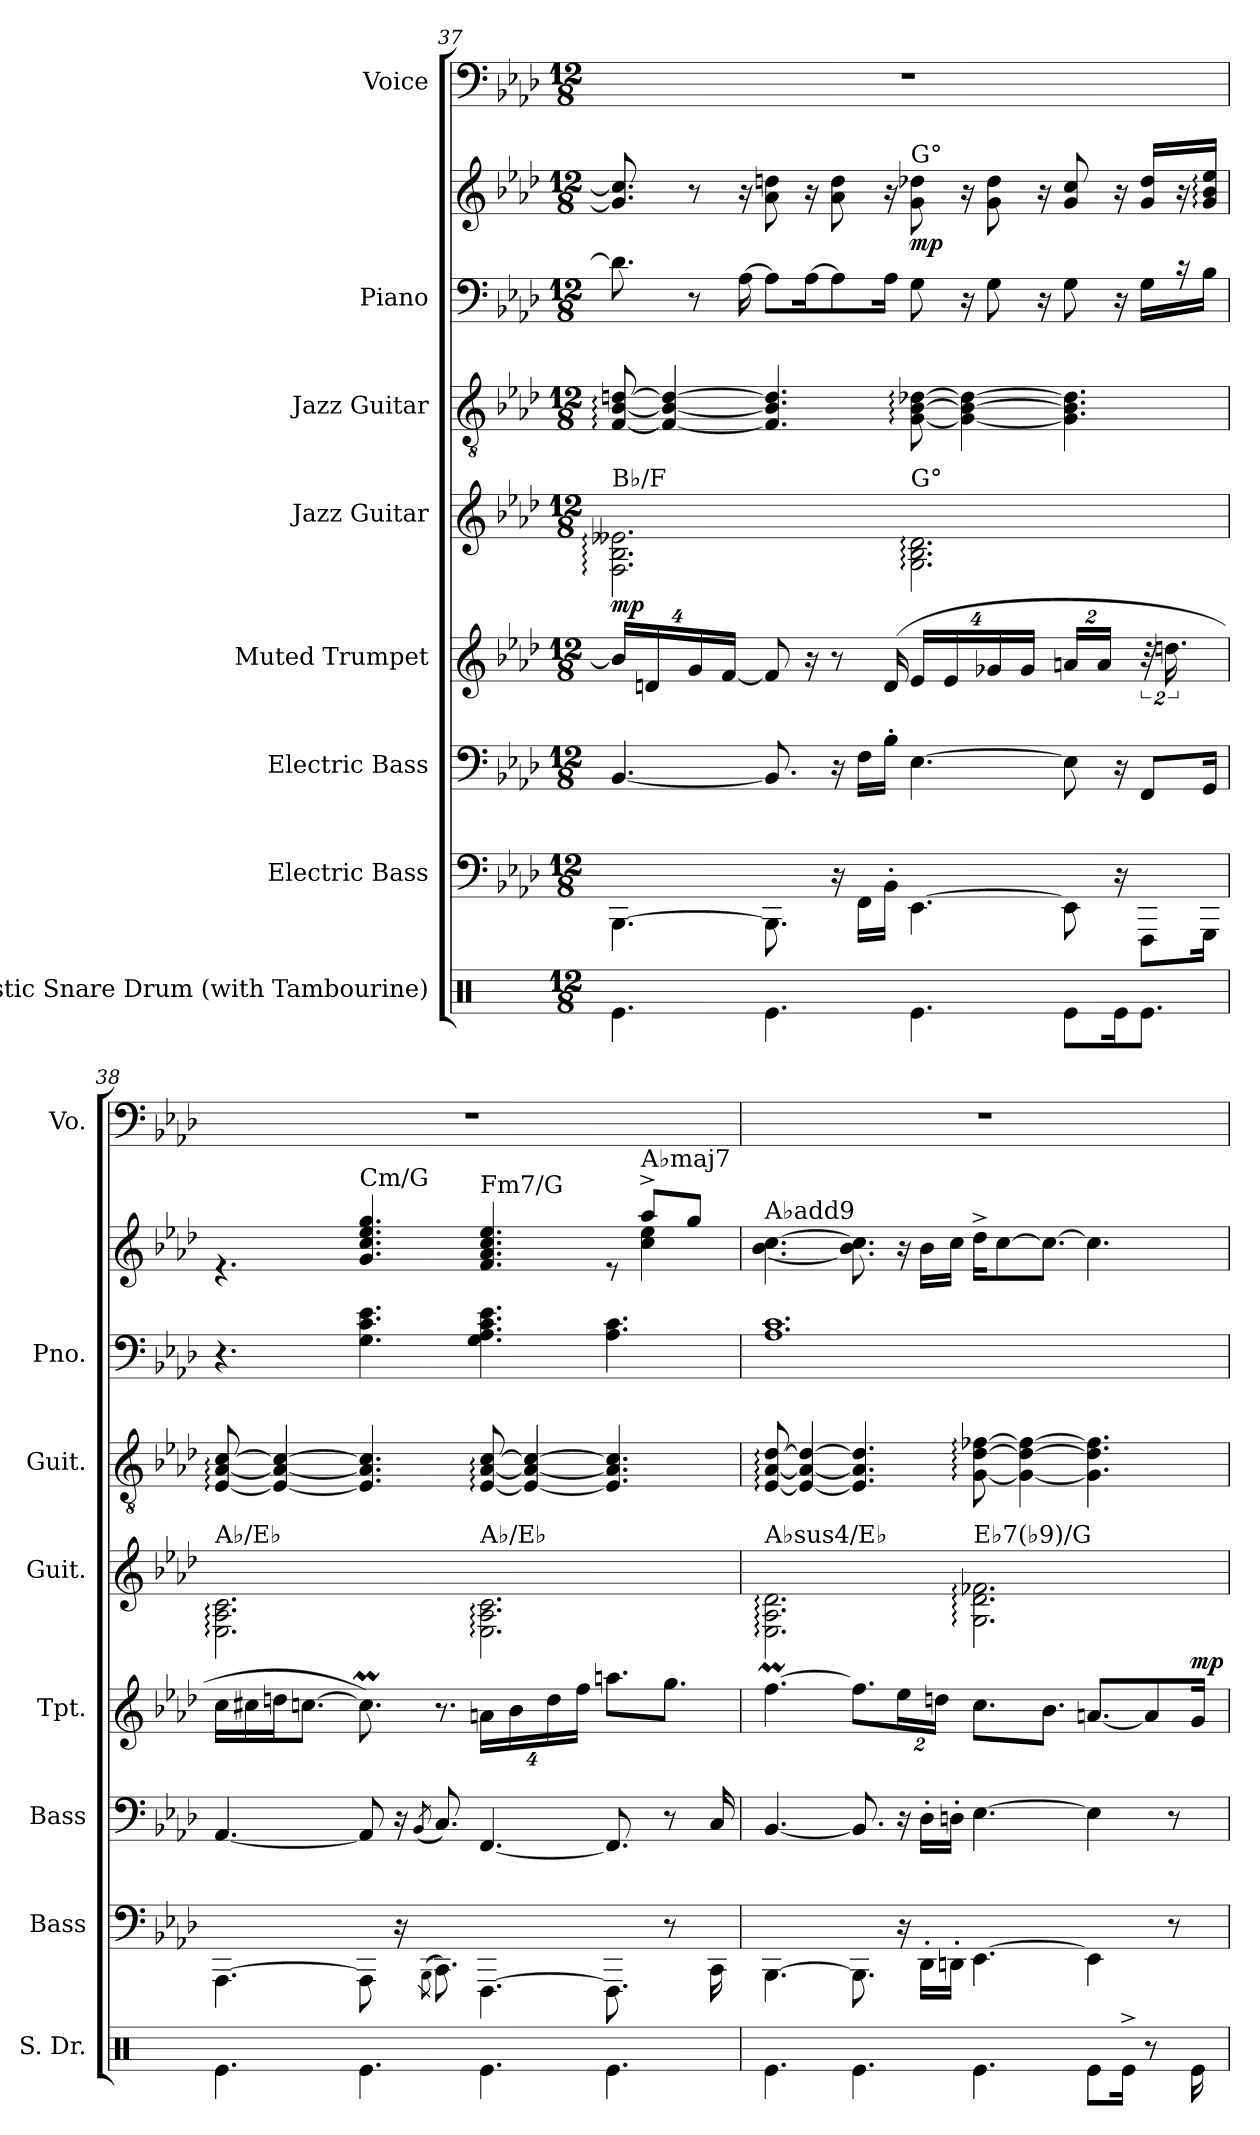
**kern	**kern	**kern	**kern	**dynam	**kern	**kern	**kern	**kern	**dynam	**kern
*part8	*part7	*part6	*part5	*part5	*part4	*part3	*part2	*part2	*part2	*part1
*staff9	*staff8	*staff7	*staff6	*staff6	*staff5	*staff4	*staff3	*staff2	*staff2/3	*staff1
*I"Acoustic Snare Drum (with Tambourine)	*I"Electric Bass	*I"Electric Bass	*I"Muted Trumpet	*	*I"Jazz Guitar	*I"Jazz Guitar	*I"Piano	*	*	*I"Voice
*I'S. Dr.	*I'Bass	*I'Bass	*I'Tpt.	*	*I'Guit.	*I'Guit.	*I'Pno.	*	*	*I'Vo.
*clefX	*	*clefF4	*clefG2	*	*	*clefGv2	*clefF4	*clefG2	*	*clefF4
*	*ITrd7c12	*ITrd7c12	*ITrd1c2	*	*	*	*	*	*	*
*k[]	*k[b-e-a-d-]	*k[b-e-a-d-]	*k[b-e-a-d-g-c-]	*	*k[b-e-a-d-]	*k[b-e-a-d-]	*k[b-e-a-d-]	*k[b-e-a-d-]	*	*k[b-e-a-d-]
*M12/8	*M12/8	*M12/8	*M12/8	*	*M12/8	*M12/8	*M12/8	*M12/8	*	*M12/8
=37	=37	=37	=37	=37	=37	=37	=37	=37	=37	=37
!	!	!	!	!	!LO:TX:a:t=B♭/F	!	!	!	!	!
!	!	!	!	!LO:DY:a	!	!	!	!	!	!
4.Re\	[4.BBBB-\	[4.BBB-/	32%3a-/L]	mp	2.F\: 2.B-\: 2.e--\:	[8F/: [8B-/: [8dn/:	8.d\]	8.g/] 8.cc/]	.	1.r
.	.	.	32%3cn/	.	.	.	.	.	.	.
.	.	.	.	.	.	4F/_ 4B-/_ 4d/_	.	.	.	.
.	.	.	32%3f/	.	.	.	8r	8r	.	.
.	.	.	[32%3e-/J	.	.	.	.	.	.	.
.	.	.	.	.	.	.	[16A-\	16r	.	.
4.Re\	8.BBBB-\]	8.BBB-/]	8e-/]	.	.	4.F/] 4.B-/] 4.d/]	8A-\L]	8a-\ 8ddn\	.	.
.	.	.	16r	.	.	.	[16A-\K	16r	.	.
.	16r	16r	8r	.	.	.	8A-\]	8a-\ 8dd\	.	.
.	16FFF\LL	16FF\LL	.	.	.	.	.	.	.	.
.	16BBB-'\JJ	16BB-'\JJ	(16c/	.	.	.	16A-\Jk	16r	.	.
!	!	!	!	!	!	!	!	!LO:TX:a:t=G°	!	!
!	!	!	!	!	!LO:TX:a:t=G°	!	!	!	!	!
!	!	!	!	!	!	!	!	!	!LO:DY:b	!
4.Re\	[4.EEE-\	[4.EE-\	32%3d-/L	.	2.G\: 2.B-\: 2.d-\:	[8G\: [8B-\: [8d-X\:	8G\	8g\ 8dd-X\	mp	.
.	.	.	32%3d-/	.	.	.	.	.	.	.
.	.	.	.	.	.	4G\_ 4B-\_ 4d-\_	16r	16r	.	.
.	.	.	32%3f-X/	.	.	.	8G\	8g\ 8dd-\	.	.
.	.	.	32%3f-/J	.	.	.	.	.	.	.
.	.	.	.	.	.	.	16r	16r	.	.
8Re\L	8EEE-\]	8EE-\]	32%3gn/L	.	.	4.G\] 4.B-\] 4.d-\]	8G\	8g/ 8cc/	.	.
.	.	.	32%3g/J	.	.	.	.	.	.	.
16Re\K	16r	16r	.	.	.	.	16r	16r	.	.
8.Re\J	8FFFF\L	8FFF/L	64%3r	.	.	.	16G\LL	16g/ 16dd-/LL	.	.
.	.	.	32%3.ccn\	.	.	.	.	.	.	.
.	.	.	.	.	.	.	16r	16r	.	.
.	16GGGG\Jk	16GGG/Jk	.	.	.	.	16B-\JJ	16g/: 16b-/: 16ee-/:JJ	.	.
!!LO:PB:g=z
=38	=38	=38	=38	=38	=38	=38	=38	=38	=38	=38
*	*	*	*	*	*	*	*	*^	*	*
!	!	!	!	!	!LO:TX:a:t=A♭/E♭	!	!	!	!	!	!
4.Re\	[4.AAAA-\	[4.AAA-/	16b-\LL	.	2.E-\: 2.A-\: 2.c\:	[8E-/: [8A-/: [8c/:	4.r	4.re	4ryy	.	1.r
.	.	.	16bn\	.	.	.	.	.	.	.	.
.	.	.	16ccn\J	.	.	4E-/_ 4A-/_ 4c/_	.	.	.	.	.
.	.	.	[8.b-X\J	.	.	.	.	.	.	.	.
*	*	*	*	*	*	*	*	*v	*v	*	*
!	!	!	!	!	!	!	!	!LO:TX:a:t=Cm/G	!	!
4.Re\	8AAAA-\]	8AAA-/]	8.b-m\])	.	.	4.E-/] 4.A-/] 4.c/]	4.G\ 4.c\ 4.e-\	4.g/ 4.cc/ 4.ee-/ 4.gg/	.	.
.	16r	16r	.	.	.	.	.	.	.	.
.	(8qBBBB-\	(8qBBB-/	.	.	.	.	.	.	.	.
.	8.CCC\)	8.CC/)	8.r	.	.	.	.	.	.	.
!	!	!	!	!	!	!	!	!LO:TX:a:t=Fm7/G	!	!
!	!	!	!	!	!LO:TX:a:t=A♭/E♭	!	!	!	!	!
4.Re\	[4.FFFF\	[4.FFF/	32%3gn\LL	.	2.E-\: 2.A-\: 2.c\:	[8E-/: [8A-/: [8c/:	4.G\ 4.A-\ 4.c\ 4.e-\	4.f/ 4.a-/ 4.cc/ 4.ee-/	.	.
.	.	.	32%3a-\	.	.	.	.	.	.	.
.	.	.	.	.	.	4E-/_ 4A-/_ 4c/_	.	.	.	.
.	.	.	32%3cc\	.	.	.	.	.	.	.
.	.	.	32%3ee-\JJ	.	.	.	.	.	.	.
4.Re\	8.FFFF\]	8.FFF/]	8.ggn\L	.	.	4.E-/] 4.A-/] 4.c/]	4.A-\ 4.c\	8re	.	.
*	*	*	*	*	*	*	*	*^	*	*
!	!	!	!	!	!	!	!	!LO:TX:a:t=A♭maj7	!	!	!
.	.	.	.	.	.	.	.	8aa-^/L	4cc\ 4ee-\	.	.
.	8r	8r	8.ff\J	.	.	.	.	.	.	.	.
.	.	.	.	.	.	.	.	8gg/J	.	.	.
.	16CCC\	16CC/	.	.	.	.	.	.	.	.	.
*	*	*	*	*	*	*	*	*v	*v	*	*
=39	=39	=39	=39	=39	=39	=39	=39	=39	=39	=39
!	!	!	!	!	!	!	!	!LO:TX:a:t=A♭add9	!	!
!	!	!	!	!	!LO:TX:a:t=A♭sus4/E♭	!	!	!	!	!
4.Re\	[4.BBBB-\	[4.BBB-/	[4.ee-M\	.	2.E-\: 2.A-\: 2.d-\:	[8E-/: [8A-/: [8d-/:	1.A- 1.c	[4.b-\ [4.cc\	.	1.r
.	.	.	.	.	.	4E-/_ 4A-/_ 4d-/_	.	.	.	.
4.Re\	8.BBBB-\]	8.BBB-/]	8.ee-\L]	.	.	4.E-/] 4.A-/] 4.d-/]	.	8.b-\] 8.cc\]	.	.
.	16r	16r	32%3dd-\L	.	.	.	.	16r	.	.
.	16DDD-'\LL	16DD-'\LL	.	.	.	.	.	16b-\LL	.	.
.	.	.	32%3ccn\JJ	.	.	.	.	.	.	.
.	16DDDn'\JJ	16DDn'\JJ	.	.	.	.	.	16cc\JJ	.	.
!	!	!	!	!	!LO:TX:a:t=E♭7(♭9)/G	!	!	!	!	!
4.Re\	[4.EEE-\	[4.EE-\	8.b-\L	.	2.G\: 2.d-\: 2.f-\:	[8G\: [8d-\: [8f-X\:	.	16dd-^\KL	.	.
.	.	.	.	.	.	.	.	[8cc\	.	.
.	.	.	.	.	.	4G\_ 4d-\_ 4f-\_	.	.	.	.
.	.	.	8.a-\J	.	.	.	.	8.cc\J_	.	.
8Re\L	4EEE-\]	4EE-\]	[8.gn/L	.	.	4.G\] 4.d-\] 4.f-\]	.	4.cc\]	.	.
16Re^\Jk	.	.	.	.	.	.	.	.	.	.
8r	.	.	8g/]	.	.	.	.	.	.	.
.	8r	8r	.	.	.	.	.	.	.	.
!	!	!	!	!LO:DY:a	!	!	!	!	!	!
16Re\	.	.	16f/Jk	mp	.	.	.	.	.	.
=	=	=	=	=	=	=	=	=	=	=
*-	*-	*-	*-	*-	*-	*-	*-	*-	*-	*-
